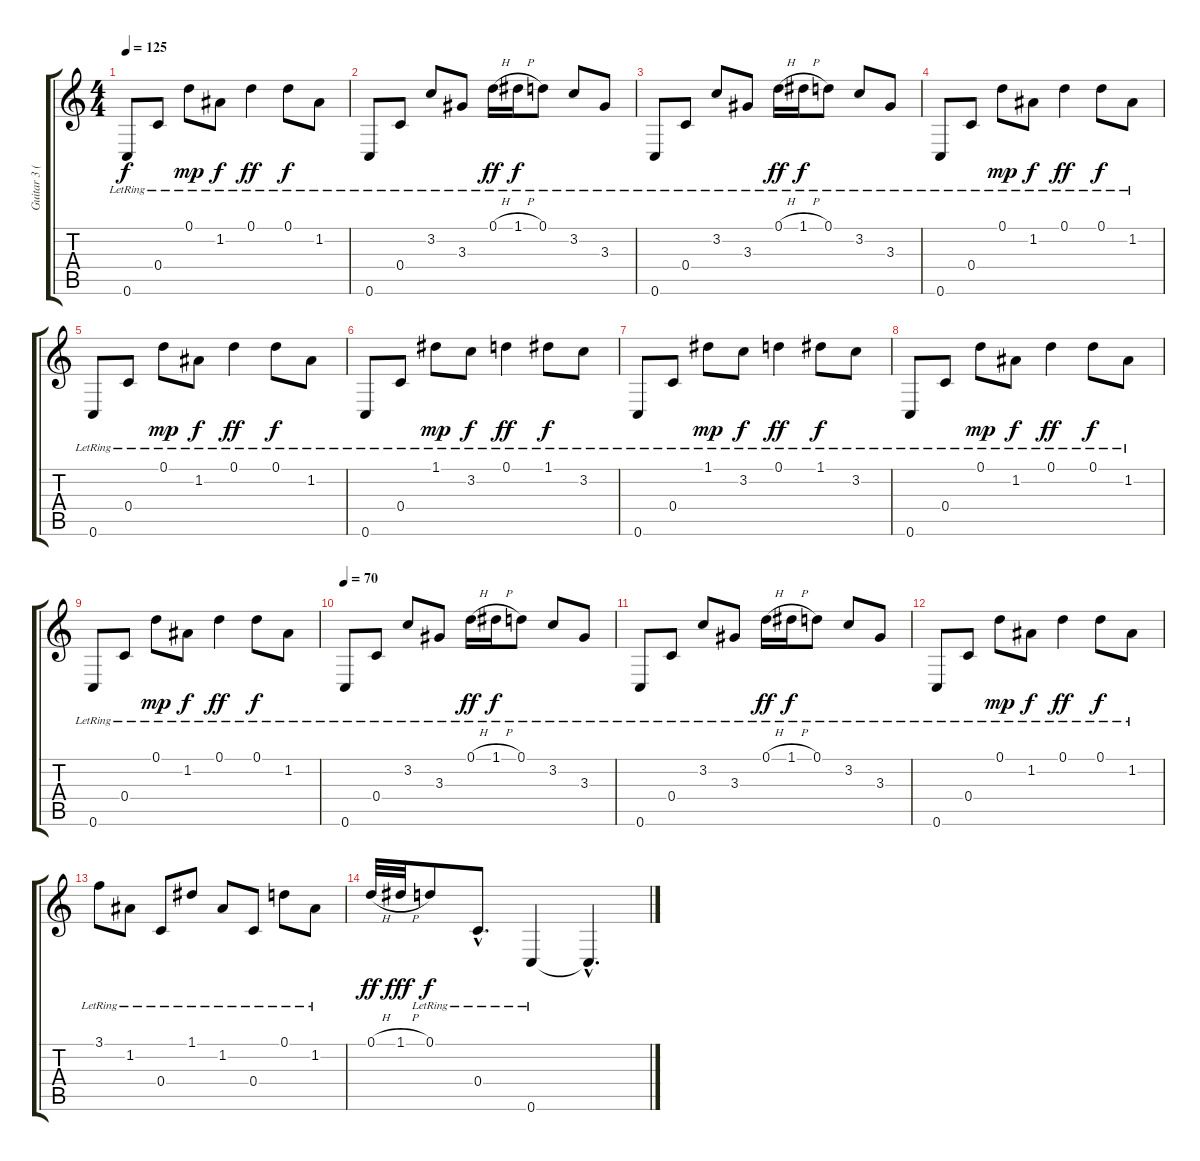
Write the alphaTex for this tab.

\track ("Guitar 3 (Lead)" "Guitar 3 (") {instrument acousticguitarsteel}
\staff {score tabs}
\tuning (D4 A3 F3 C3 G2 C2) {hide}
\ts (4 4)
\tempo 125
\clef g2
\ks c
0.6{lr}.8{dy f} 0.4{lr}.8 0.1{lr}.8{dy mp} 1.2{lr}.8{dy f} 0.1{lr}.4{dy ff} 0.1{lr}.8{dy f} 1.2{lr}.8 |
0.6{lr}.8 0.4{lr}.8 3.2{lr}.8 3.3{lr}.8 0.1{h lr}.16{dy ff} 1.1{h lr}.16{dy f} 0.1{lr}.8 3.2{lr}.8 3.3{lr}.8 |
0.6{lr}.8 0.4{lr}.8 3.2{lr}.8 3.3{lr}.8 0.1{h lr}.16{dy ff} 1.1{h lr}.16{dy f} 0.1{lr}.8 3.2{lr}.8 3.3{lr}.8 |
0.6{lr}.8 0.4{lr}.8 0.1{lr}.8{dy mp} 1.2{lr}.8{dy f} 0.1{lr}.4{dy ff} 0.1{lr}.8{dy f} 1.2{lr}.8 |
0.6{lr}.8 0.4{lr}.8 0.1{lr}.8{dy mp} 1.2{lr}.8{dy f} 0.1{lr}.4{dy ff} 0.1{lr}.8{dy f} 1.2{lr}.8 |
0.6{lr}.8 0.4{lr}.8 1.1{lr}.8{dy mp} 3.2{lr}.8{dy f} 0.1{lr}.4{dy ff} 1.1{lr}.8{dy f} 3.2{lr}.8 |
0.6{lr}.8 0.4{lr}.8 1.1{lr}.8{dy mp} 3.2{lr}.8{dy f} 0.1{lr}.4{dy ff} 1.1{lr}.8{dy f} 3.2{lr}.8 |
0.6{lr}.8 0.4{lr}.8 0.1{lr}.8{dy mp} 1.2{lr}.8{dy f} 0.1{lr}.4{dy ff} 0.1{lr}.8{dy f} 1.2{lr}.8 |
0.6{lr}.8 0.4{lr}.8 0.1{lr}.8{dy mp} 1.2{lr}.8{dy f} 0.1{lr}.4{dy ff} 0.1{lr}.8{dy f} 1.2{lr}.8 |
\tempo 70
0.6{lr}.8 0.4{lr}.8 3.2{lr}.8 3.3{lr}.8 0.1{h lr}.16{dy ff} 1.1{h lr}.16{dy f} 0.1{lr}.8 3.2{lr}.8 3.3{lr}.8 |
0.6{lr}.8 0.4{lr}.8 3.2{lr}.8 3.3{lr}.8 0.1{h lr}.16{dy ff} 1.1{h lr}.16{dy f} 0.1{lr}.8 3.2{lr}.8 3.3{lr}.8 |
0.6{lr}.8 0.4{lr}.8 0.1{lr}.8{dy mp} 1.2{lr}.8{dy f} 0.1{lr}.4{dy ff} 0.1{lr}.8{dy f} 1.2{lr}.8 |
3.1{lr}.8 1.2{lr}.8 0.4{lr}.8 1.1{lr}.8 1.2{lr}.8 0.4{lr}.8 0.1{lr}.8 1.2{lr}.8 |
0.1{h}.32{dy ff} 1.1{h}.32{dy fff} 0.1{lr}.8{dy f} 0.4{hac lr}.8{d} 0.6{lr}.4 0.6{hac t}.4{d}
